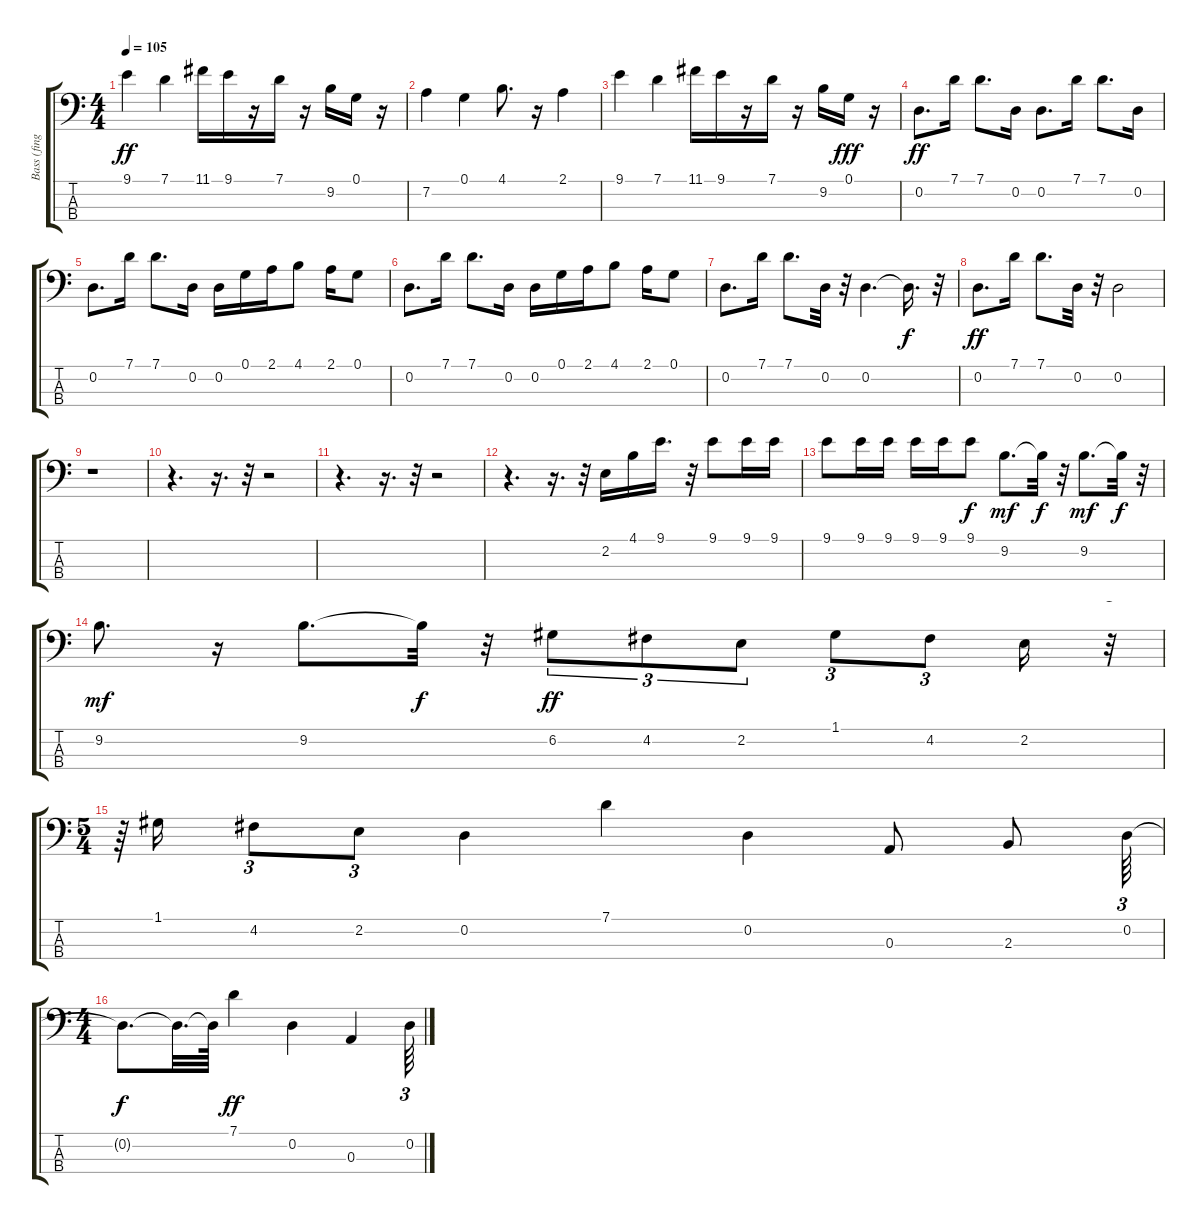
\track ("Bass (finger)" "Bass (fing") {instrument electricbassfinger}
\staff {score tabs}
\tuning (G2 D2 A1 E1) {hide}
\ts (4 4)
\tempo 105
\clef f4
\ks c
9.1.4{dy ff} 7.1.4 11.1.16 9.1.16 r.16 7.1.16 r.16 9.2.16 0.1.16 r.16 |
7.2.4 0.1.4 4.1.8{d} r.16 2.1.4 |
9.1.4 7.1.4 11.1.16 9.1.16 r.16 7.1.16 r.16 9.2.16 0.1.16{dy fff} r.16 |
0.2.8{d dy ff} 7.1.16 7.1.8{d} 0.2.16 0.2.8{d} 7.1.16 7.1.8{d} 0.2.16 |
0.2.8{d} 7.1.16 7.1.8{d} 0.2.16 0.2.16 0.1.16 2.1.16 4.1.8 2.1.16 0.1.8 |
0.2.8{d} 7.1.16 7.1.8{d} 0.2.16 0.2.16 0.1.16 2.1.16 4.1.8 2.1.16 0.1.8 |
0.2.8{d} 7.1.16 7.1.8{d} 0.2.32 r.32 0.2.4{d} 0.2{t}.16{d dy f} r.32 |
0.2.8{d dy ff} 7.1.16 7.1.8{d} 0.2.32 r.32 0.2.2 |
r.1 |
r.4{d} r.16{d} r.32 r.2 |
r.4{d} r.16{d} r.32 r.2 |
r.4{d} r.16{d} r.32 2.2.16 4.1.16 9.1.16{d} r.32 9.1.8 9.1.16 9.1.16 |
9.1.8 9.1.16 9.1.16 9.1.16 9.1.16 9.1.8{dy f} 9.2.8{d dy mf} 9.2{t}.32{dy f} r.32 9.2.8{d dy mf} 9.2{t}.32{dy f} r.32 |
9.2.8{d dy mf} r.16 9.2.8{d} 9.2{t}.32{dy f} r.32 6.2.8{tu (3 2) dy ff} 4.2.8{tu (3 2)} 2.2.8{tu (3 2)} 1.1.8{tu (3 2)} 4.2.8{tu (3 2)} 2.2.16 r.32{tu (3 2)} |
\ts (5 4)
r.64{tu (3 2)} 1.1.16 4.2.8{tu (3 2)} 2.2.8{tu (3 2)} 0.2.4 7.1.4 0.2.4 0.3.8 2.3.8 0.2.64{tu (3 2)} |
\ts (4 4)
0.2{t}.8{d dy f} 0.2{t}.32{d} 0.2{t}.64 7.1.4{dy ff} 0.2.4 0.3.4 0.2.64{tu (3 2)}
